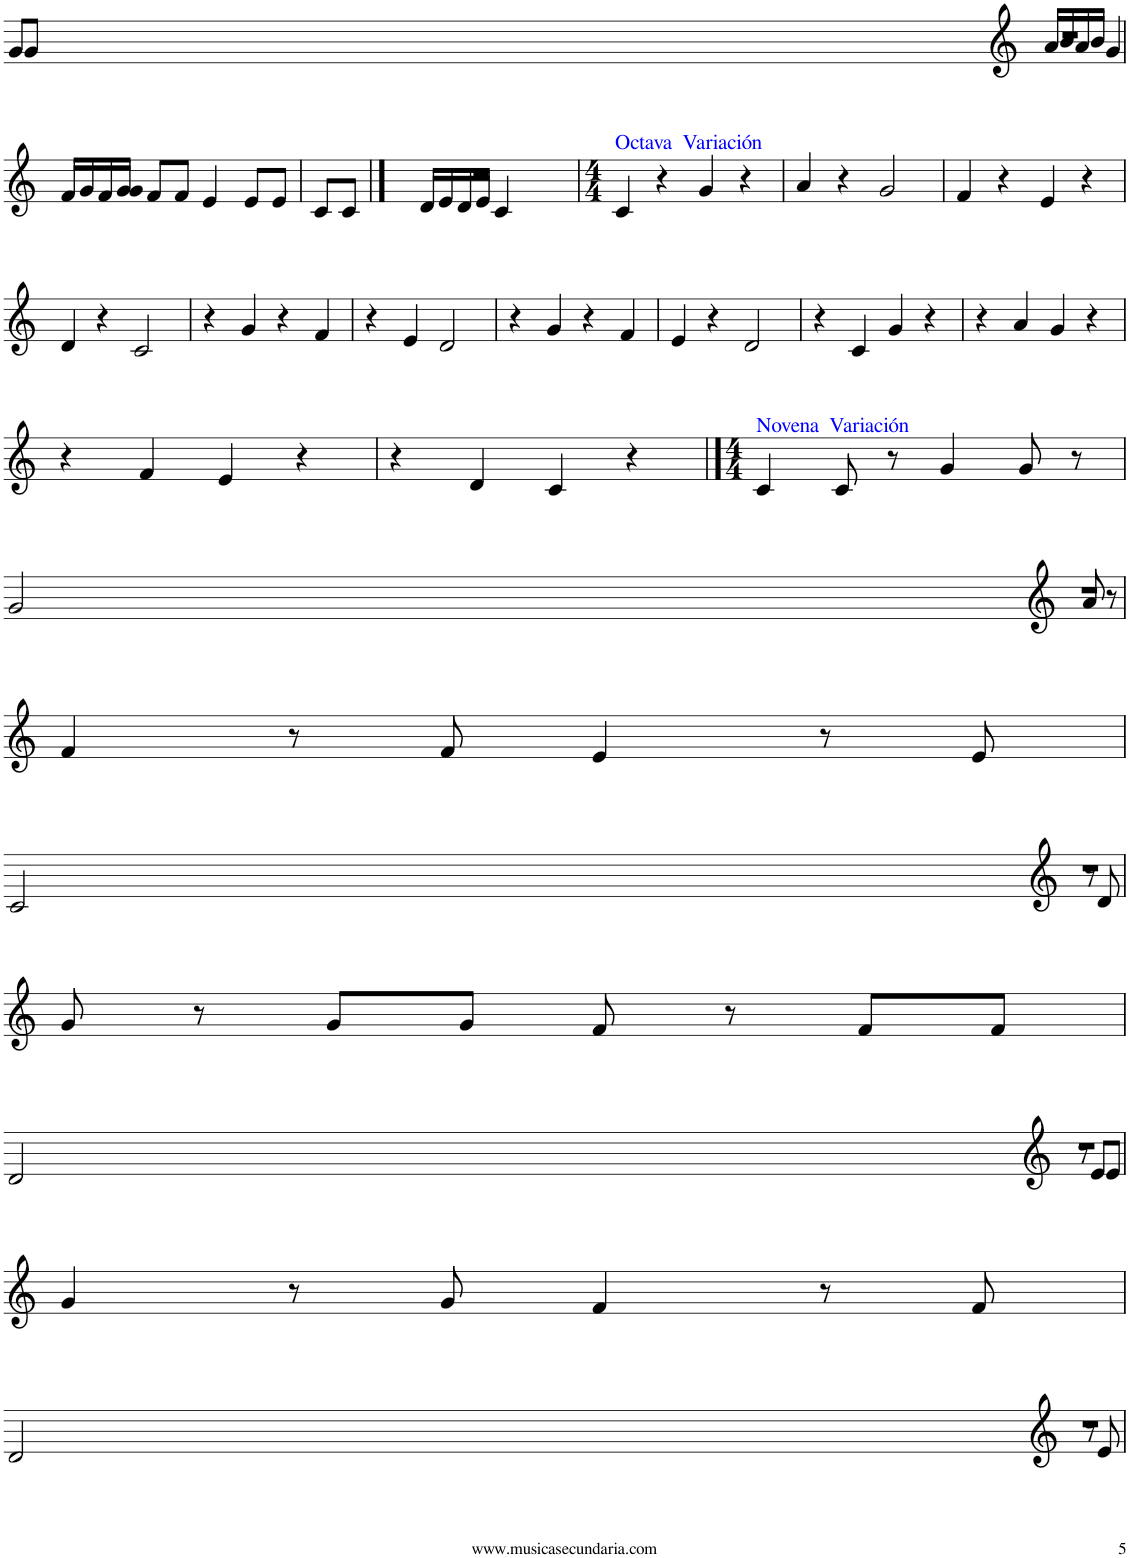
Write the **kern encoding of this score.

**kern
*part1
*staff1
*I"Flauta
*I'Fl
!!LO:PB:g=z
*clefG2
*k[]
*M4/4
=82
8g/L
8g/J
1%64ryy
1r
16a/LL
16b/
16a/
16b/JJ
4g/
!!LO:LB:g=z
=83
16f/LL
16g/
16f/
16g/ 16g/JJ
8f/L
8f/J
4e/
8e/L
8e/J
=84
8c/L
8c/J
1%64ryy
1r
16d/LL
16e/
16d/
16e/JJ
4c/
=85
*M4/4
!LO:TX:a:color=#0000FF:t=Octava  Variación
4c/
4r
4g/
4r
=86
4a/
4r
2g/
=87
4f/
4r
4e/
4r
!!LO:LB:g=z
=88
4d/
4r
2c/
=89
4r
4g/
4r
4f/
=90
4r
4e/
2d/
=91
4r
4g/
4r
4f/
=92
4e/
4r
2d/
=93
4r
4c/
4g/
4r
=94
4r
4a/
4g/
4r
!!LO:LB:g=z
=95
4r
4f/
4e/
4r
=96
4r
4d/
4c/
4r
==97
*M4/4
!LO:TX:a:color=#0000FF:t=Novena  Variación
4c/
8c/
8r
4g/
8g/
8r
!!LO:LB:g=z
=98
2g/
4%15ryy
1r
8a/
8r
!!LO:LB:g=z
=99
4f/
8r
8f/
4e/
8r
8e/
!!LO:LB:g=z
=100
2c/
4%15ryy
1r
8r
8d/
!!LO:LB:g=z
=101
8g/
8r
8g/L
8g/J
8f/
8r
8f/L
8f/J
!!LO:LB:g=z
=102
2d/
4%15ryy
1r
8r
8e/L
8e/J
!!LO:LB:g=z
=103
4g/
8r
8g/
4f/
8r
8f/
!!LO:LB:g=z
=104
2d/
4%15ryy
1r
8r
8e/
=
*-
